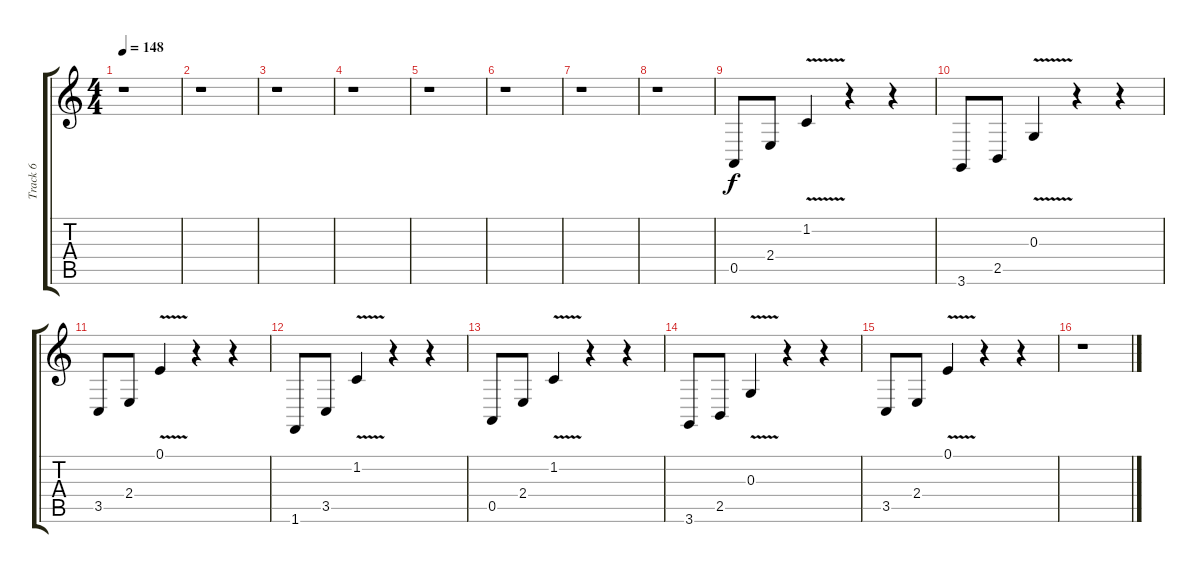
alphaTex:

\track ("Track 6" "Track 6") {instrument cello}
\staff {score tabs}
\tuning (E4 B3 G3 D3 A2 E2) {hide}
\ts (4 4)
\tempo 148
\clef g2
\ks c
r.1{dy f} |
r.1 |
r.1 |
r.1 |
r.1 |
r.1 |
r.1 |
r.1 |
0.5.8 2.4.8 1.2{v}.4 r.4 r.4 |
3.6.8 2.5.8 0.3{v}.4 r.4 r.4 |
3.5.8 2.4.8 0.1{v}.4 r.4 r.4 |
1.6.8 3.5.8 1.2{v}.4 r.4 r.4 |
0.5.8 2.4.8 1.2{v}.4 r.4 r.4 |
3.6.8 2.5.8 0.3{v}.4 r.4 r.4 |
3.5.8 2.4.8 0.1{v}.4 r.4 r.4 |
r.1
